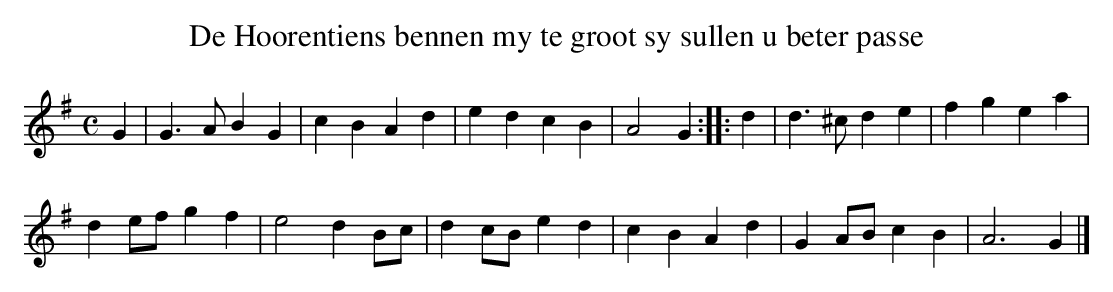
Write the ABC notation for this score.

X:1
T:De Hoorentiens bennen my te groot sy sullen u beter passe
M:C
K:Gmaj
G2|G3AB2G2|c2B2A2d2|e2d2c2B2|A4G2:||:d2|d3^cd2e2|f2g2e2a2|
d2efg2f2|e4d2Bc|d2cBe2d2|c2B2A2d2|G2ABc2B2|A6G2|]
